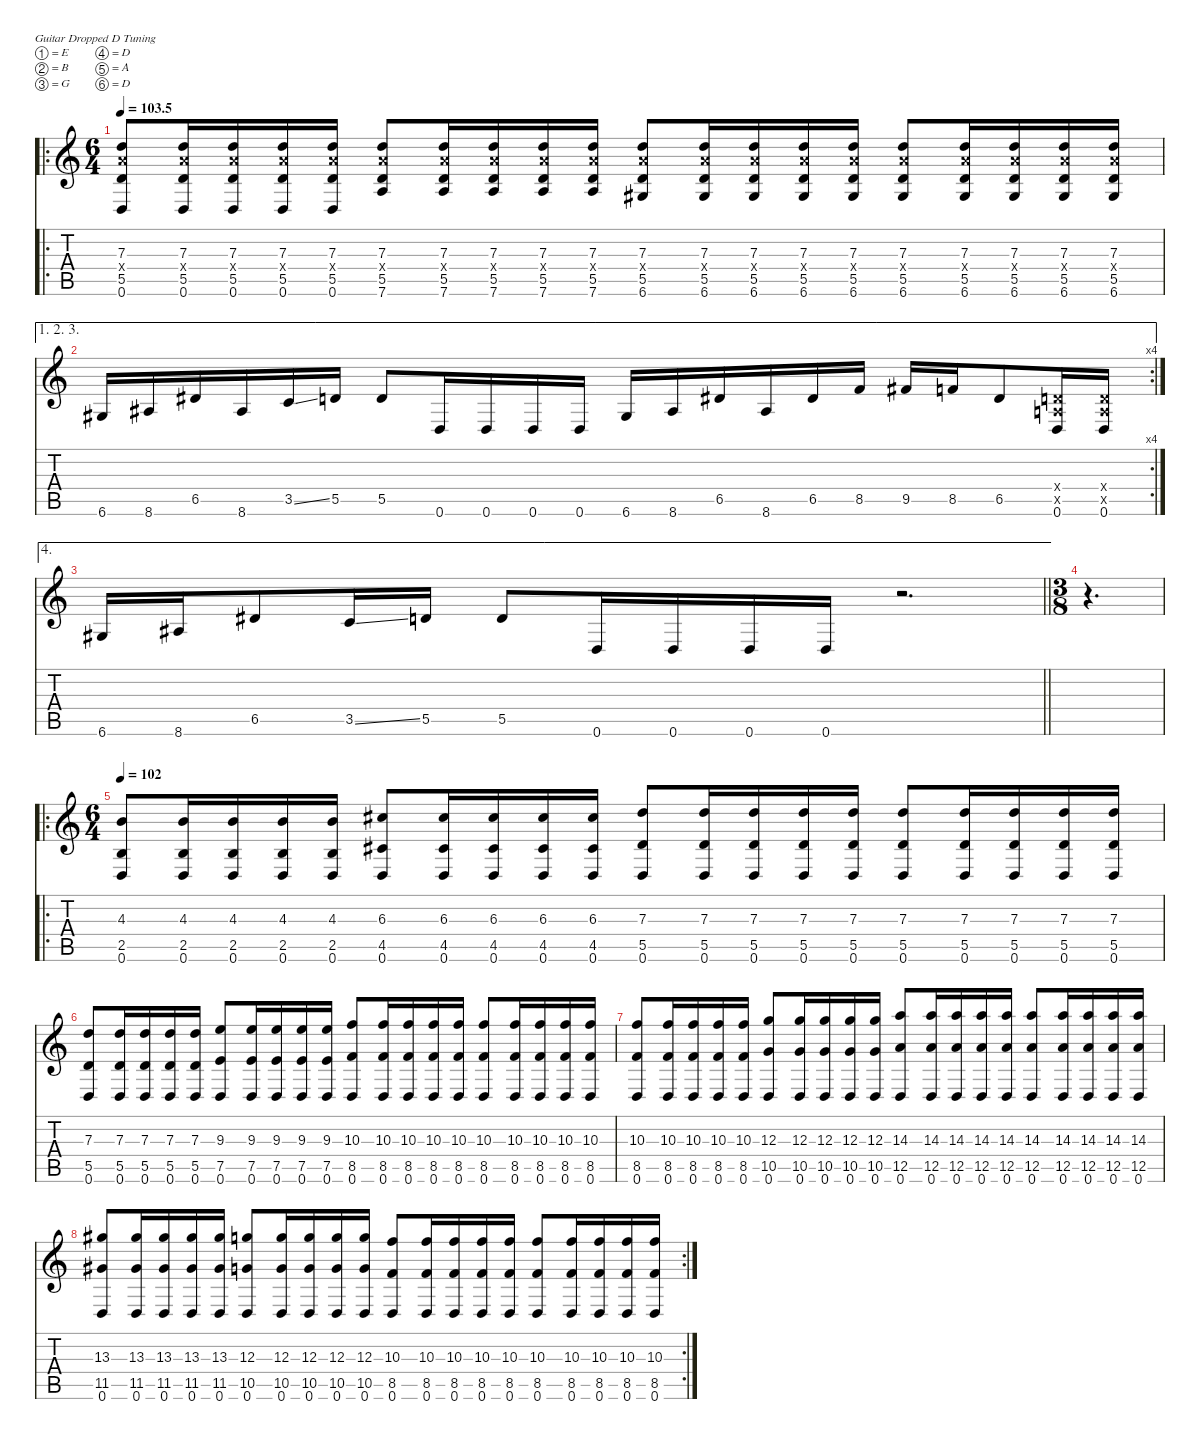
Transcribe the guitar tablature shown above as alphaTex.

\defaultSystemsLayout 4
\hideDynamics
\bracketExtendMode nobrackets
\singleTrackTrackNamePolicy hidden
\multiTrackTrackNamePolicy hidden
\firstSystemTrackNameMode fullname
\otherSystemsTrackNameOrientation horizontal
\track ("Guitar 2" "dist.guit.") {instrument distortionguitar}
\staff {score tabs}
\tuning (E4 B3 G3 D3 A2 D2)
\ro
\ts (6 4)
\beaming (8 3 3 3 3)
\tempo
103.5
\accidentals auto
\clef g2
\ottava regular
\simile none
\ks aminor
(7.3 7.4{x} 5.5 0.6).8{dy p instrument distortionguitar beam Up} (7.3 7.4{x} 5.5 0.6).16{beam Up} (7.3 7.4{x} 5.5 0.6).16{beam Up} (7.3 7.4{x} 5.5 0.6).16{beam Up} (7.3 7.4{x} 5.5 0.6).16{beam Up} (7.3 7.4{x} 5.5 7.6).8{beam Up} (7.3 7.4{x} 5.5 7.6).16{beam Up} (7.3 7.4{x} 5.5 7.6).16{beam Up} (7.3 7.4{x} 5.5 7.6).16{beam Up} (7.3 7.4{x} 5.5 7.6).16{beam Up} (7.3 7.4{x} 5.5 6.6{acc #}).8{beam Up} (7.3 7.4{x} 5.5 6.6{acc #}).16{beam Up} (7.3 7.4{x} 5.5 6.6{acc #}).16{beam Up} (7.3 7.4{x} 5.5 6.6{acc #}).16{beam Up} (7.3 7.4{x} 5.5 6.6{acc #}).16{beam Up} (7.3 7.4{x} 5.5 6.6{acc #}).8{beam Up} (7.3 7.4{x} 5.5 6.6{acc #}).16{beam Up} (7.3 7.4{x} 5.5 6.6{acc #}).16{beam Up} (7.3 7.4{x} 5.5 6.6{acc #}).16{beam Up} (7.3 7.4{x} 5.5 6.6{acc #}).16{beam Up} |
\ae (1 2 3)
\rc 4
6.6{acc #}.16{beam Up} 8.6{acc #}.16{beam Up} 6.5{acc #}.16{beam Up} 8.6{acc #}.16{beam Up} 3.5{ss}.16{beam Up} 5.5.16{beam Up} 5.5.8{beam Up} 0.6.16{beam Up} 0.6.16{beam Up} 0.6.16{beam Up} 0.6.16{beam Up} 6.6{acc #}.16{beam Up} 8.6{acc #}.16{beam Up} 6.5{acc #}.16{beam Up} 8.6{acc #}.16{dy f beam Up} 6.5{acc #}.16{beam Up} 8.5.16{beam Up} 9.5{acc #}.16{beam Up} 8.5.16{beam Up} 6.5{acc #}.8{beam Up} (0.4{x} 0.5{x} 0.6).16{dy p beam Up} (0.4{x} 0.5{x} 0.6).16{beam Up} |
\ae 4
\barLineRight lightlight
6.6{acc #}.16{beam Up} 8.6{acc #}.16{beam Up} 6.5{acc #}.8{beam Up} 3.5{ss}.16{beam Up} 5.5.16{beam Up} 5.5.8{beam Up} 0.6.16{beam Up} 0.6.16{beam Up} 0.6.16{beam Up} 0.6.16{beam Up} r.2{d beam Up} |
\ts (3 8)
\beaming (8 3 3 3 3)
r.4{d beam Down} |
\ro
\ts (6 4)
\beaming (8 3 3 3 3)
\tempo 102
(4.3 2.5 0.6).8{dy f beam Up} (4.3 2.5 0.6).16{beam Up} (4.3 2.5 0.6).16{beam Up} (4.3 2.5 0.6).16{beam Up} (4.3 2.5 0.6).16{beam Up} (6.3{acc #} 4.5{acc #} 0.6).8{beam Up} (6.3{acc #} 4.5{acc #} 0.6).16{beam Up} (6.3{acc #} 4.5{acc #} 0.6).16{beam Up} (6.3{acc #} 4.5{acc #} 0.6).16{beam Up} (6.3{acc #} 4.5{acc #} 0.6).16{beam Up} (7.3 5.5 0.6).8{beam Up} (7.3 5.5 0.6).16{beam Up} (7.3 5.5 0.6).16{beam Up} (7.3 5.5 0.6).16{beam Up} (7.3 5.5 0.6).16{beam Up} (7.3 5.5 0.6).8{beam Up} (7.3 5.5 0.6).16{beam Up} (7.3 5.5 0.6).16{beam Up} (7.3 5.5 0.6).16{beam Up} (7.3 5.5 0.6).16{beam Up} |
(7.3 5.5 0.6).8{beam Up} (7.3 5.5 0.6).16{beam Up} (7.3 5.5 0.6).16{beam Up} (7.3 5.5 0.6).16{beam Up} (7.3 5.5 0.6).16{beam Up} (9.3 7.5 0.6).8{beam Up} (9.3 7.5 0.6).16{beam Up} (9.3 7.5 0.6).16{beam Up} (9.3 7.5 0.6).16{beam Up} (9.3 7.5 0.6).16{beam Up} (10.3 8.5 0.6).8{beam Up} (10.3 8.5 0.6).16{beam Up} (10.3 8.5 0.6).16{beam Up} (10.3 8.5 0.6).16{beam Up} (10.3 8.5 0.6).16{beam Up} (10.3 8.5 0.6).8{beam Up} (10.3 8.5 0.6).16{beam Up} (10.3 8.5 0.6).16{beam Up} (10.3 8.5 0.6).16{beam Up} (10.3 8.5 0.6).16{beam Up} |
(10.3 8.5 0.6).8{beam Up} (10.3 8.5 0.6).16{beam Up} (10.3 8.5 0.6).16{beam Up} (10.3 8.5 0.6).16{beam Up} (10.3 8.5 0.6).16{beam Up} (12.3 10.5 0.6).8{beam Up} (12.3 10.5 0.6).16{beam Up} (12.3 10.5 0.6).16{beam Up} (12.3 10.5 0.6).16{beam Up} (12.3 10.5 0.6).16{beam Up} (14.3 12.5 0.6).8{beam Up} (14.3 12.5 0.6).16{beam Up} (14.3 12.5 0.6).16{beam Up} (14.3 12.5 0.6).16{beam Up} (14.3 12.5 0.6).16{beam Up} (14.3 12.5 0.6).8{beam Up} (14.3 12.5 0.6).16{beam Up} (14.3 12.5 0.6).16{beam Up} (14.3 12.5 0.6).16{beam Up} (14.3 12.5 0.6).16{beam Up} |
\rc 2
(13.3{acc #} 11.5{acc #} 0.6).8{beam Up} (13.3{acc #} 11.5{acc #} 0.6).16{beam Up} (13.3{acc #} 11.5{acc #} 0.6).16{beam Up} (13.3{acc #} 11.5{acc #} 0.6).16{beam Up} (13.3{acc #} 11.5{acc #} 0.6).16{beam Up} (12.3 10.5 0.6).8{beam Up} (12.3 10.5 0.6).16{beam Up} (12.3 10.5 0.6).16{beam Up} (12.3 10.5 0.6).16{beam Up} (12.3 10.5 0.6).16{beam Up} (10.3 8.5 0.6).8{beam Up} (10.3 8.5 0.6).16{beam Up} (10.3 8.5 0.6).16{beam Up} (10.3 8.5 0.6).16{beam Up} (10.3 8.5 0.6).16{beam Up} (10.3 8.5 0.6).8{beam Up} (10.3 8.5 0.6).16{beam Up} (10.3 8.5 0.6).16{beam Up} (10.3 8.5 0.6).16{beam Up} (10.3 8.5 0.6).16{beam Up}
